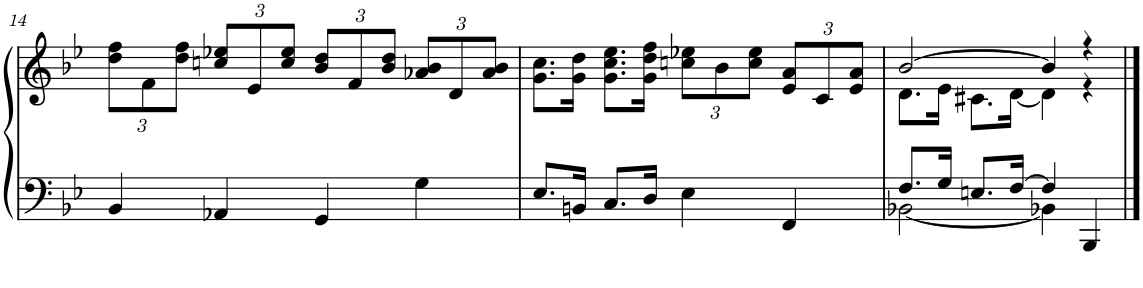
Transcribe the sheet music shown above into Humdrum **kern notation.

**kern	**kern
*part1	*part1
*staff2	*staff1
*I"Piano	*
*I'Pno	*
!!LO:PB:g=z
*clefF4	*clefG2
*k[b-e-]	*k[b-e-]
*M4/4	*M4/4
*	*Xbrackettup
=14	=14
4BB-/	12dd\ 12ff\L
.	12f\
.	12dd\ 12ff\J
4AA-X/	12ccn/ 12ee-X/L
.	12e-/
.	12cc/ 12ee-/J
4GG/	12b-/ 12dd/L
.	12f/
.	12b-/ 12dd/J
4G\	12a-X/ 12b-/L
.	12d/
.	12a-/ 12b-/J
=15	=15
8.E-/L	8.g\ 8.cc\L
16BBn/Jk	16g\ 16dd\Jk
8.C/L	8.g\ 8.cc\ 8.ee-\L
16D/Jk	16g\ 16dd\ 16ff\Jk
4E-\	12ccn\ 12ee-X\L
.	12b-\
.	12cc\ 12ee-\J
4FF/	12e-/ 12a/L
.	12c/
.	12e-/ 12a/J
=16	=16
*^	*^
8.F/L	[2BB-X\	[2b-/	8.d\L
16G/Jk	.	.	16e-\Jk
8.En/L	.	.	8.c#X\L
[16F/Jk	.	.	[16d\Jk
4F/]	4BB-X\]	4b-/]	4d\]
4ryy	4BBB-/	4r	4r
*v	*v	*	*
*	*v	*v
==	==
*-	*-
